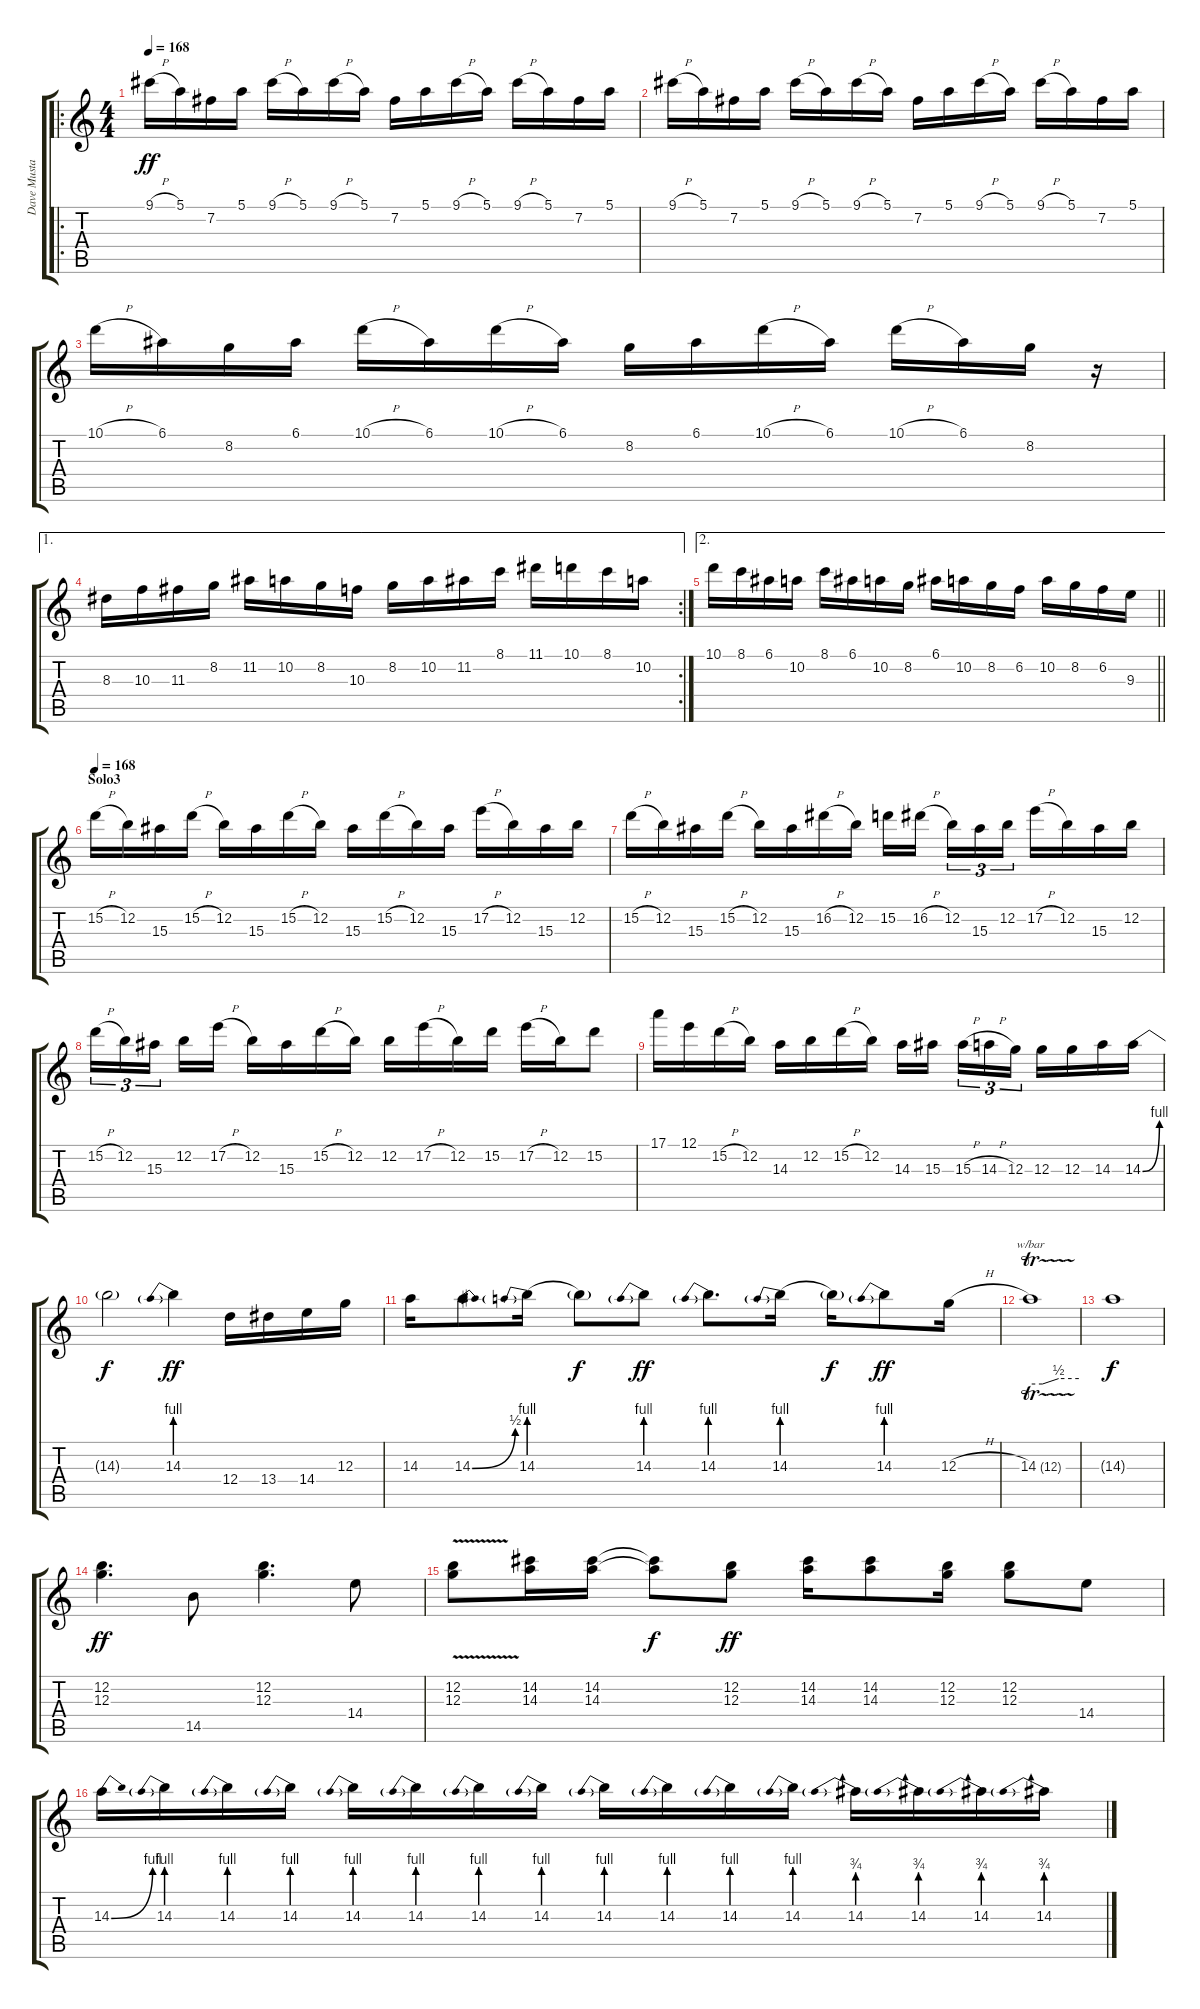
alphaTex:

\track ("Dave Mustaine Solo" "Dave Musta") {instrument distortionguitar}
\staff {score tabs}
\tuning (E4 B3 G3 D3 A2 E2) {hide}
\ro
\ts (4 4)
\tempo 168
\clef g2
\ks c
9.1{h}.16{dy ff} 5.1.16 7.2.16 5.1.16 9.1{h}.16 5.1.16 9.1{h}.16 5.1.16 7.2.16 5.1.16 9.1{h}.16 5.1.16 9.1{h}.16 5.1.16 7.2.16 5.1.16 |
9.1{h}.16 5.1.16 7.2.16 5.1.16 9.1{h}.16 5.1.16 9.1{h}.16 5.1.16 7.2.16 5.1.16 9.1{h}.16 5.1.16 9.1{h}.16 5.1.16 7.2.16 5.1.16 |
10.1{h}.16 6.1.16 8.2.16 6.1.16 10.1{h}.16 6.1.16 10.1{h}.16 6.1.16 8.2.16 6.1.16 10.1{h}.16 6.1.16 10.1{h}.16 6.1.16 8.2.16 r.16 |
\ae 1
\rc 2
8.3.16 10.3.16 11.3.16 8.2.16 11.2.16 10.2.16 8.2.16 10.3.16 8.2.16 10.2.16 11.2.16 8.1.16 11.1.16 10.1.16 8.1.16 10.2.16 |
\ae 2
\barLineRight lightlight
10.1.16 8.1.16 6.1.16 10.2.16 8.1.16 6.1.16 10.2.16 8.2.16 6.1.16 10.2.16 8.2.16 6.2.16 10.2.16 8.2.16 6.2.16 9.3.16 |
\section ("" "Solo3")
\tempo 168
15.2{h}.16 12.2.16 15.3.16 15.2{h}.16 12.2.16 15.3.16 15.2{h}.16 12.2.16 15.3.16 15.2{h}.16 12.2.16 15.3.16 17.2{h}.16 12.2.16 15.3.16 12.2.16 |
15.2{h}.16 12.2.16 15.3.16 15.2{h}.16 12.2.16 15.3.16 16.2{h}.16 12.2.16 15.2.16 16.2{h}.16{beam splitsecondary} 12.2.16{tu (3 2)} 15.3.16{tu (3 2)} 12.2.16{tu (3 2)} 17.2{h}.16 12.2.16 15.3.16 12.2.16 |
15.2{h}.16{tu (3 2)} 12.2.16{tu (3 2)} 15.3.16{tu (3 2) beam splitsecondary} 12.2.16 17.2{h}.16 12.2.16 15.3.16 15.2{h}.16 12.2.16 12.2.16 17.2{h}.16 12.2.16 15.2.16 17.2{h}.16 12.2.16 15.2.8 |
17.1.16 12.1.16 15.2{h}.16 12.2.16 14.3.16 12.2.16 15.2{h}.16 12.2.16 14.3.16 15.3.16{beam splitsecondary} 15.3{h}.16{tu (3 2)} 14.3{h}.16{tu (3 2)} 12.3.16{tu (3 2)} 12.3.16 12.3.16 14.3.16 14.3{be (bend 0 0 60 4)}.16 |
14.3{t}.2{dy f} 14.3{be (prebend 0 4 60 4)}.4{dy ff} 12.4.16 13.4.16 14.4.16 12.3.16 |
14.3.16 14.3{be (bend 0 0 60 2)}.8 14.3{be (prebend 0 4 60 4)}.16 14.3{t}.8{dy f} 14.3{be (prebend 0 4 60 4)}.8{dy ff} 14.3{be (prebend 0 4 60 4)}.8{d} 14.3{be (prebend 0 4 60 4)}.16 14.3{t}.16{dy f} 14.3{be (prebend 0 4 60 4)}.8{dy ff} 12.3{h}.16 |
14.3{tr (12 16)}.1{tbe (custom default 0 0 15 0 35 2 60 2)} |
14.3{t}.1{dy f} |
(12.2 12.3).4{d dy ff} 14.5.8 (12.2 12.3).4{d} 14.4.8 |
(12.2{v} 12.3{v}).8 (14.2 14.3).16 (14.2 14.3).16 (14.2{t} 14.3{t}).8{dy f} (12.2 12.3).8{dy ff} (14.2 14.3).16 (14.2 14.3).8 (12.2 12.3).16 (12.2 12.3).8 14.4.8 |
14.3{be (bend 0 0 60 4)}.16 14.3{be (prebend 0 4 60 4)}.16 14.3{be (prebend 0 4 60 4)}.16 14.3{be (prebend 0 4 60 4)}.16 14.3{be (prebend 0 4 60 4)}.16 14.3{be (prebend 0 4 60 4)}.16 14.3{be (prebend 0 4 60 4)}.16 14.3{be (prebend 0 4 60 4)}.16 14.3{be (prebend 0 4 60 4)}.16 14.3{be (prebend 0 4 60 4)}.16 14.3{be (prebend 0 4 60 4)}.16 14.3{be (prebend 0 4 60 4)}.16 14.3{be (prebend 0 3 60 3)}.16 14.3{be (prebend 0 3 60 3)}.16 14.3{be (prebend 0 3 60 3)}.16 14.3{be (prebend 0 3 60 3)}.16
